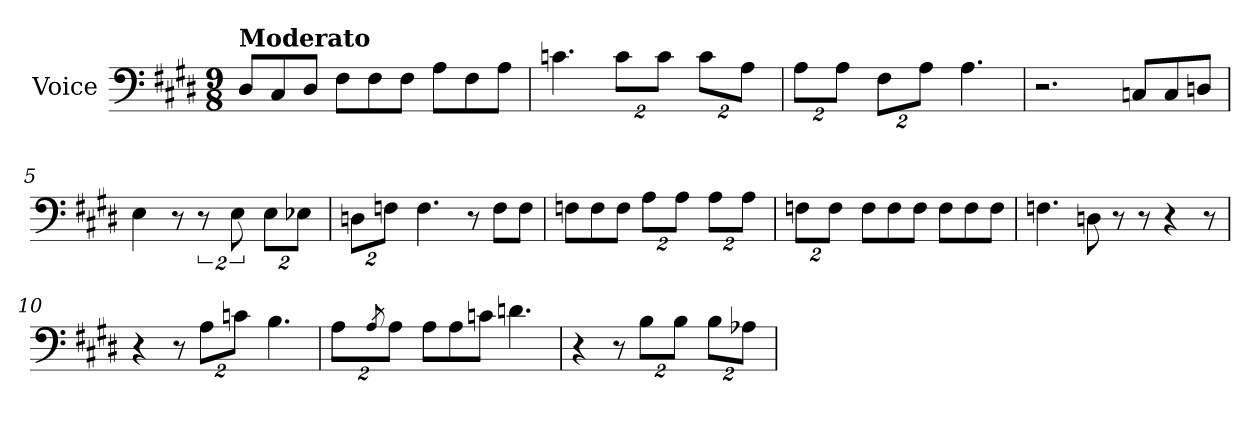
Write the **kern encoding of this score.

**kern
*part1
*staff1
*I"Voice
*clefF4
*k[f#c#g#d#]
*E:
*M9/8
=1
!LO:TX:a:B:t=Moderato
8D#/L
8C#/
8D#/J
8F#\L
8F#\
8F#\J
8A\L
8F#\
8A\J
=2
4.cn\
16%3c\L
16%3c\J
16%3c\L
16%3A\J
=3
16%3A\L
16%3A\J
16%3F#\L
16%3A\J
4.A\
=4
2.r
8Cn/L
8C/
8Dn/J
!!LO:LB:g=z
=5
4E\
8r
16%3r
16%3E\
16%3E\L
16%3E-Xi\J
=6
16%3Dn\L
16%3Fn\J
4.F\
8r
8F\L
8F\J
=7
8Fn\L
8F\
8F\J
16%3A\L
16%3A\J
16%3A\L
16%3A\J
=8
16%3Fn\L
16%3F\J
8F\L
8F\
8F\J
8F\L
8F\
8F\J
!!LO:LB:g=z
=9
4.Fn\
8Dn\
8r
8r
4r
8r
=10
4r
8r
16%3A\L
16%3cn\J
4.B\
=11
16%3A\L
8qA/
16%3A\J
8A\L
8A\
8cn\J
4.dn\
=12
4r
8r
16%3B\L
16%3B\J
16%3B\L
16%3A-Xi\J
=
*-
